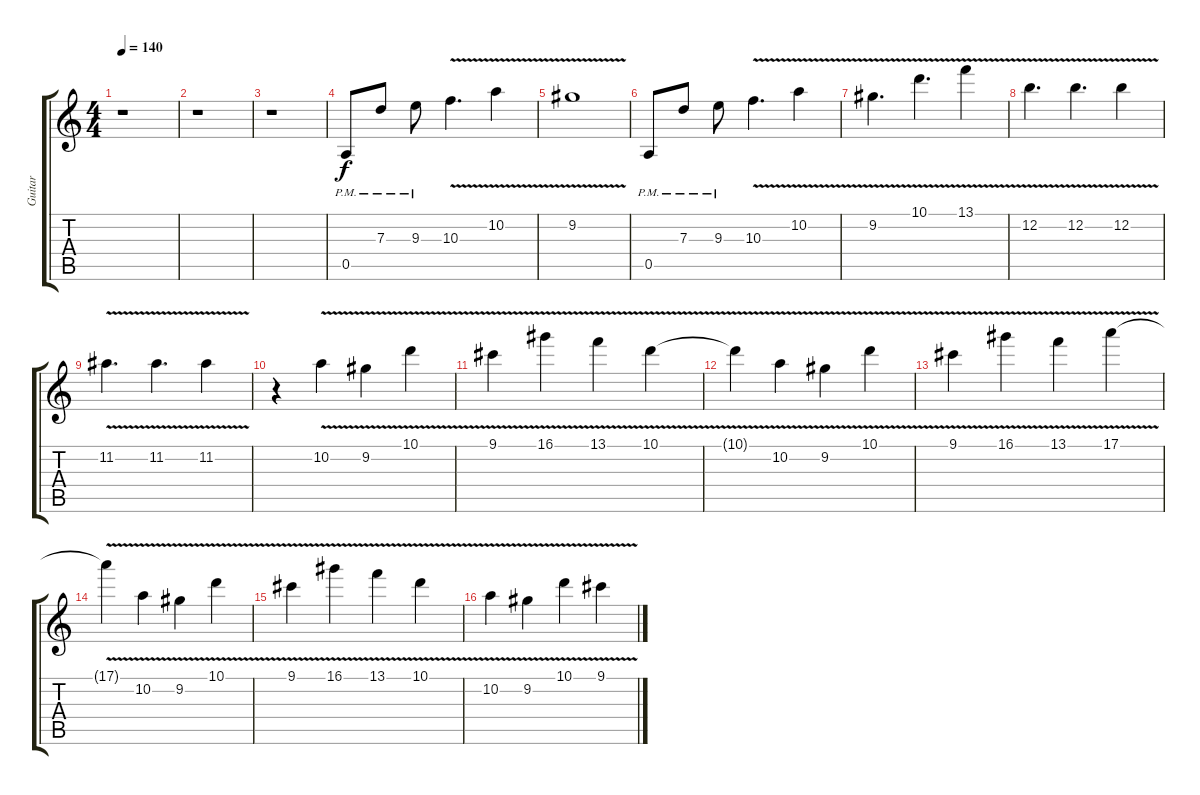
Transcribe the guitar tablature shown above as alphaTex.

\track ("Guitar" "Guitar") {instrument overdrivenguitar}
\staff {score tabs}
\tuning (E4 B3 G3 D3 A2 E2) {hide}
\ts (4 4)
\tempo 140
\clef g2
\ks c
r.1{dy f} |
r.1 |
r.1 |
0.5{pm}.8 7.3{pm}.8 9.3{pm}.8 10.3{v}.4{d} 10.2{v}.4 |
9.2{v}.1 |
0.5{pm}.8 7.3{pm}.8 9.3{pm}.8 10.3{v}.4{d} 10.2{v}.4 |
9.2{v}.4{d} 10.1{v}.4{d} 13.1{v}.4 |
12.2{v}.4{d} 12.2{v}.4{d} 12.2{v}.4 |
11.2{v}.4{d} 11.2{v}.4{d} 11.2{v}.4 |
r.4 10.2{v}.4 9.2{v}.4 10.1{v}.4 |
9.1{v}.4 16.1{v}.4 13.1{v}.4 10.1{v}.4 |
10.1{t}.4 10.2{v}.4 9.2{v}.4 10.1{v}.4 |
9.1{v}.4 16.1{v}.4 13.1{v}.4 17.1{v}.4 |
17.1{t}.4 10.2{v}.4 9.2{v}.4 10.1{v}.4 |
9.1{v}.4 16.1{v}.4 13.1{v}.4 10.1{v}.4 |
10.2{v}.4 9.2{v}.4 10.1{v}.4 9.1{v}.4
